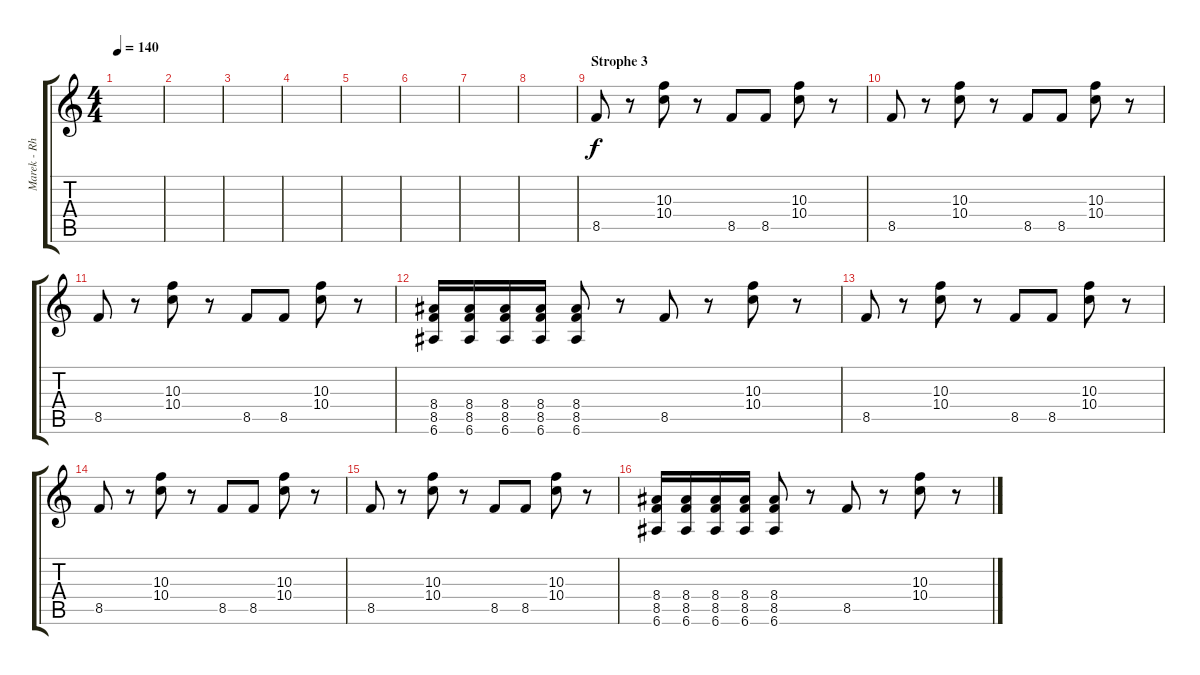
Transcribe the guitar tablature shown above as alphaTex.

\track ("Marek - Rhythm Guitar 1" "Marek - Rh") {instrument distortionguitar}
\staff {score tabs}
\tuning (E4 B3 G3 D3 A2 E2) {hide}
\ts (4 4)
\tempo 140
\clef g2
\ks c
|
|
|
|
|
|
|
|
\section ("" "Strophe 3")
8.5.8 r.8 (10.3 10.4).8 r.8 8.5.8 8.5.8 (10.3 10.4).8 r.8 |
8.5.8 r.8 (10.3 10.4).8 r.8 8.5.8 8.5.8 (10.3 10.4).8 r.8 |
8.5.8 r.8 (10.3 10.4).8 r.8 8.5.8 8.5.8 (10.3 10.4).8 r.8 |
(8.4 8.5 6.6).16 (8.4 8.5 6.6).16 (8.4 8.5 6.6).16 (8.4 8.5 6.6).16 (8.4 8.5 6.6).8 r.8 8.5.8 r.8 (10.3 10.4).8 r.8 |
8.5.8 r.8 (10.3 10.4).8 r.8 8.5.8 8.5.8 (10.3 10.4).8 r.8 |
8.5.8 r.8 (10.3 10.4).8 r.8 8.5.8 8.5.8 (10.3 10.4).8 r.8 |
8.5.8 r.8 (10.3 10.4).8 r.8 8.5.8 8.5.8 (10.3 10.4).8 r.8 |
(8.4 8.5 6.6).16 (8.4 8.5 6.6).16 (8.4 8.5 6.6).16 (8.4 8.5 6.6).16 (8.4 8.5 6.6).8 r.8 8.5.8 r.8 (10.3 10.4).8 r.8
